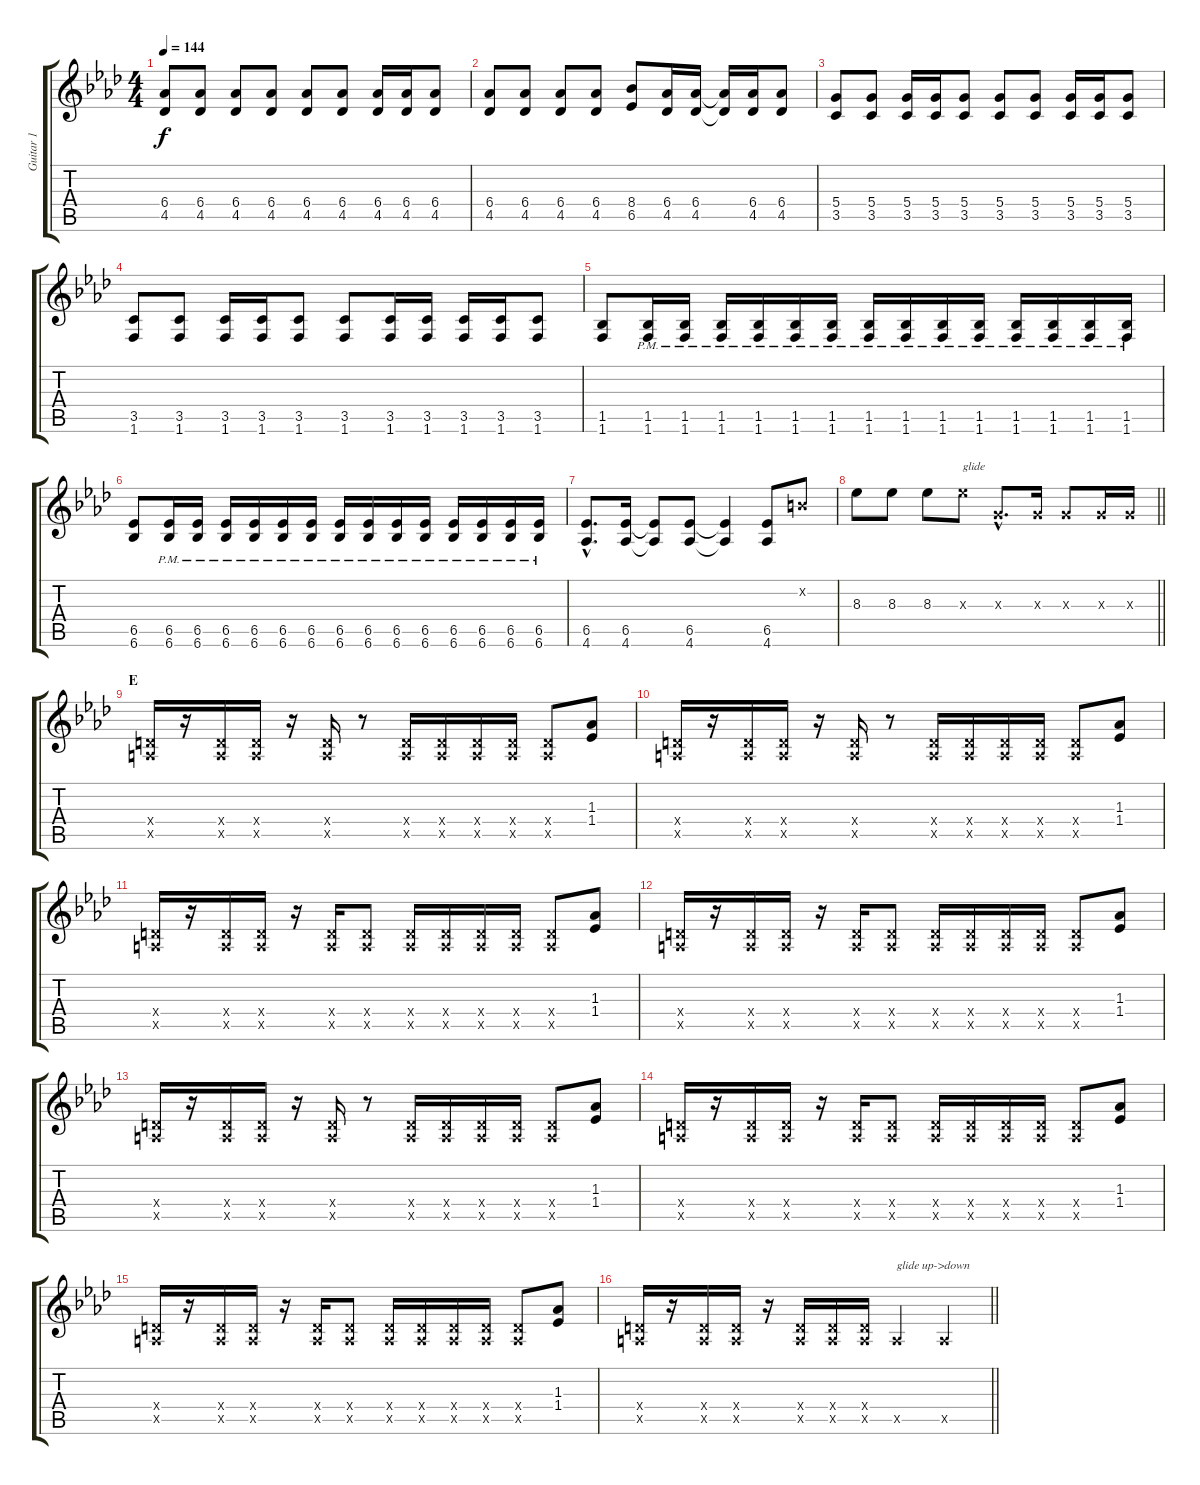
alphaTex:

\track ("Guitar 1" "Guitar 1") {instrument distortionguitar}
\staff {score tabs}
\tuning (E4 B3 G3 D3 A2 E2) {hide}
\ts (4 4)
\tempo 144
\clef g2
\ks ab
(6.4 4.5).8{dy f} (6.4 4.5).8 (6.4 4.5).8 (6.4 4.5).8 (6.4 4.5).8 (6.4 4.5).8 (6.4 4.5).16 (6.4 4.5).16 (6.4 4.5).8 |
(6.4 4.5).8 (6.4 4.5).8 (6.4 4.5).8 (6.4 4.5).8 (8.4 6.5).8 (6.4 4.5).16 (6.4 4.5).16 (6.4{t} 4.5{t}).16 (6.4 4.5).16 (6.4 4.5).8 |
(5.4 3.5).8 (5.4 3.5).8 (5.4 3.5).16 (5.4 3.5).16 (5.4 3.5).8 (5.4 3.5).8 (5.4 3.5).8 (5.4 3.5).16 (5.4 3.5).16 (5.4 3.5).8 |
(3.5 1.6).8 (3.5 1.6).8 (3.5 1.6).16 (3.5 1.6).16 (3.5 1.6).8 (3.5 1.6).8 (3.5 1.6).16 (3.5 1.6).16 (3.5 1.6).16 (3.5 1.6).16 (3.5 1.6).8 |
(1.5 1.6).8 (1.5{pm} 1.6{pm}).16 (1.5{pm} 1.6{pm}).16 (1.5{pm} 1.6{pm}).16 (1.5{pm} 1.6{pm}).16 (1.5{pm} 1.6{pm}).16 (1.5{pm} 1.6{pm}).16 (1.5{pm} 1.6{pm}).16 (1.5{pm} 1.6{pm}).16 (1.5{pm} 1.6{pm}).16 (1.5{pm} 1.6{pm}).16 (1.5{pm} 1.6{pm}).16 (1.5{pm} 1.6{pm}).16 (1.5{pm} 1.6{pm}).16 (1.5{pm} 1.6{pm}).16 |
(6.5 6.6).8 (6.5{pm} 6.6{pm}).16 (6.5{pm} 6.6{pm}).16 (6.5{pm} 6.6{pm}).16 (6.5{pm} 6.6{pm}).16 (6.5{pm} 6.6{pm}).16 (6.5{pm} 6.6{pm}).16 (6.5{pm} 6.6{pm}).16 (6.5{pm} 6.6{pm}).16 (6.5{pm} 6.6{pm}).16 (6.5{pm} 6.6{pm}).16 (6.5{pm} 6.6{pm}).16 (6.5{pm} 6.6{pm}).16 (6.5{pm} 6.6{pm}).16 (6.5{pm} 6.6{pm}).16 |
(6.5{hac} 4.6{hac}).8{d} (6.5 4.6).16 (6.5{t} 4.6{t}).8 (6.5 4.6).8 (6.5{t} 4.6{t}).4 (6.5 4.6).8 0.2{x}.8 |
\barLineRight lightlight
8.3.8 8.3.8 8.3.8 8.3{x}.8{txt "glide"} 0.3{hac x}.8{d} 0.3{x}.16 0.3{x}.8 0.3{x}.16 0.3{x}.16 |
\section ("" "E")
(0.4{x} 0.5{x}).16 r.16 (0.4{x} 0.5{x}).16 (0.4{x} 0.5{x}).16 r.16 (0.4{x} 0.5{x}).16 r.8 (0.4{x} 0.5{x}).16 (0.4{x} 0.5{x}).16 (0.4{x} 0.5{x}).16 (0.4{x} 0.5{x}).16 (0.4{x} 0.5{x}).8 (1.3 1.4).8 |
(0.4{x} 0.5{x}).16 r.16 (0.4{x} 0.5{x}).16 (0.4{x} 0.5{x}).16 r.16 (0.4{x} 0.5{x}).16 r.8 (0.4{x} 0.5{x}).16 (0.4{x} 0.5{x}).16 (0.4{x} 0.5{x}).16 (0.4{x} 0.5{x}).16 (0.4{x} 0.5{x}).8 (1.3 1.4).8 |
(0.4{x} 0.5{x}).16 r.16 (0.4{x} 0.5{x}).16 (0.4{x} 0.5{x}).16 r.16 (0.4{x} 0.5{x}).16 (0.4{x} 0.5{x}).8 (0.4{x} 0.5{x}).16 (0.4{x} 0.5{x}).16 (0.4{x} 0.5{x}).16 (0.4{x} 0.5{x}).16 (0.4{x} 0.5{x}).8 (1.3 1.4).8 |
(0.4{x} 0.5{x}).16 r.16 (0.4{x} 0.5{x}).16 (0.4{x} 0.5{x}).16 r.16 (0.4{x} 0.5{x}).16 (0.4{x} 0.5{x}).8 (0.4{x} 0.5{x}).16 (0.4{x} 0.5{x}).16 (0.4{x} 0.5{x}).16 (0.4{x} 0.5{x}).16 (0.4{x} 0.5{x}).8 (1.3 1.4).8 |
(0.4{x} 0.5{x}).16 r.16 (0.4{x} 0.5{x}).16 (0.4{x} 0.5{x}).16 r.16 (0.4{x} 0.5{x}).16 r.8 (0.4{x} 0.5{x}).16 (0.4{x} 0.5{x}).16 (0.4{x} 0.5{x}).16 (0.4{x} 0.5{x}).16 (0.4{x} 0.5{x}).8 (1.3 1.4).8 |
(0.4{x} 0.5{x}).16 r.16 (0.4{x} 0.5{x}).16 (0.4{x} 0.5{x}).16 r.16 (0.4{x} 0.5{x}).16 (0.4{x} 0.5{x}).8 (0.4{x} 0.5{x}).16 (0.4{x} 0.5{x}).16 (0.4{x} 0.5{x}).16 (0.4{x} 0.5{x}).16 (0.4{x} 0.5{x}).8 (1.3 1.4).8 |
(0.4{x} 0.5{x}).16 r.16 (0.4{x} 0.5{x}).16 (0.4{x} 0.5{x}).16 r.16 (0.4{x} 0.5{x}).16 (0.4{x} 0.5{x}).8 (0.4{x} 0.5{x}).16 (0.4{x} 0.5{x}).16 (0.4{x} 0.5{x}).16 (0.4{x} 0.5{x}).16 (0.4{x} 0.5{x}).8 (1.3 1.4).8 |
\barLineRight lightlight
(0.4{x} 0.5{x}).16 r.16 (0.4{x} 0.5{x}).16 (0.4{x} 0.5{x}).16 r.16 (0.4{x} 0.5{x}).16 (0.4{x} 0.5{x}).16 (0.4{x} 0.5{x}).16 0.5{x}.4{txt "glide up->down"} 0.5{x}.4
